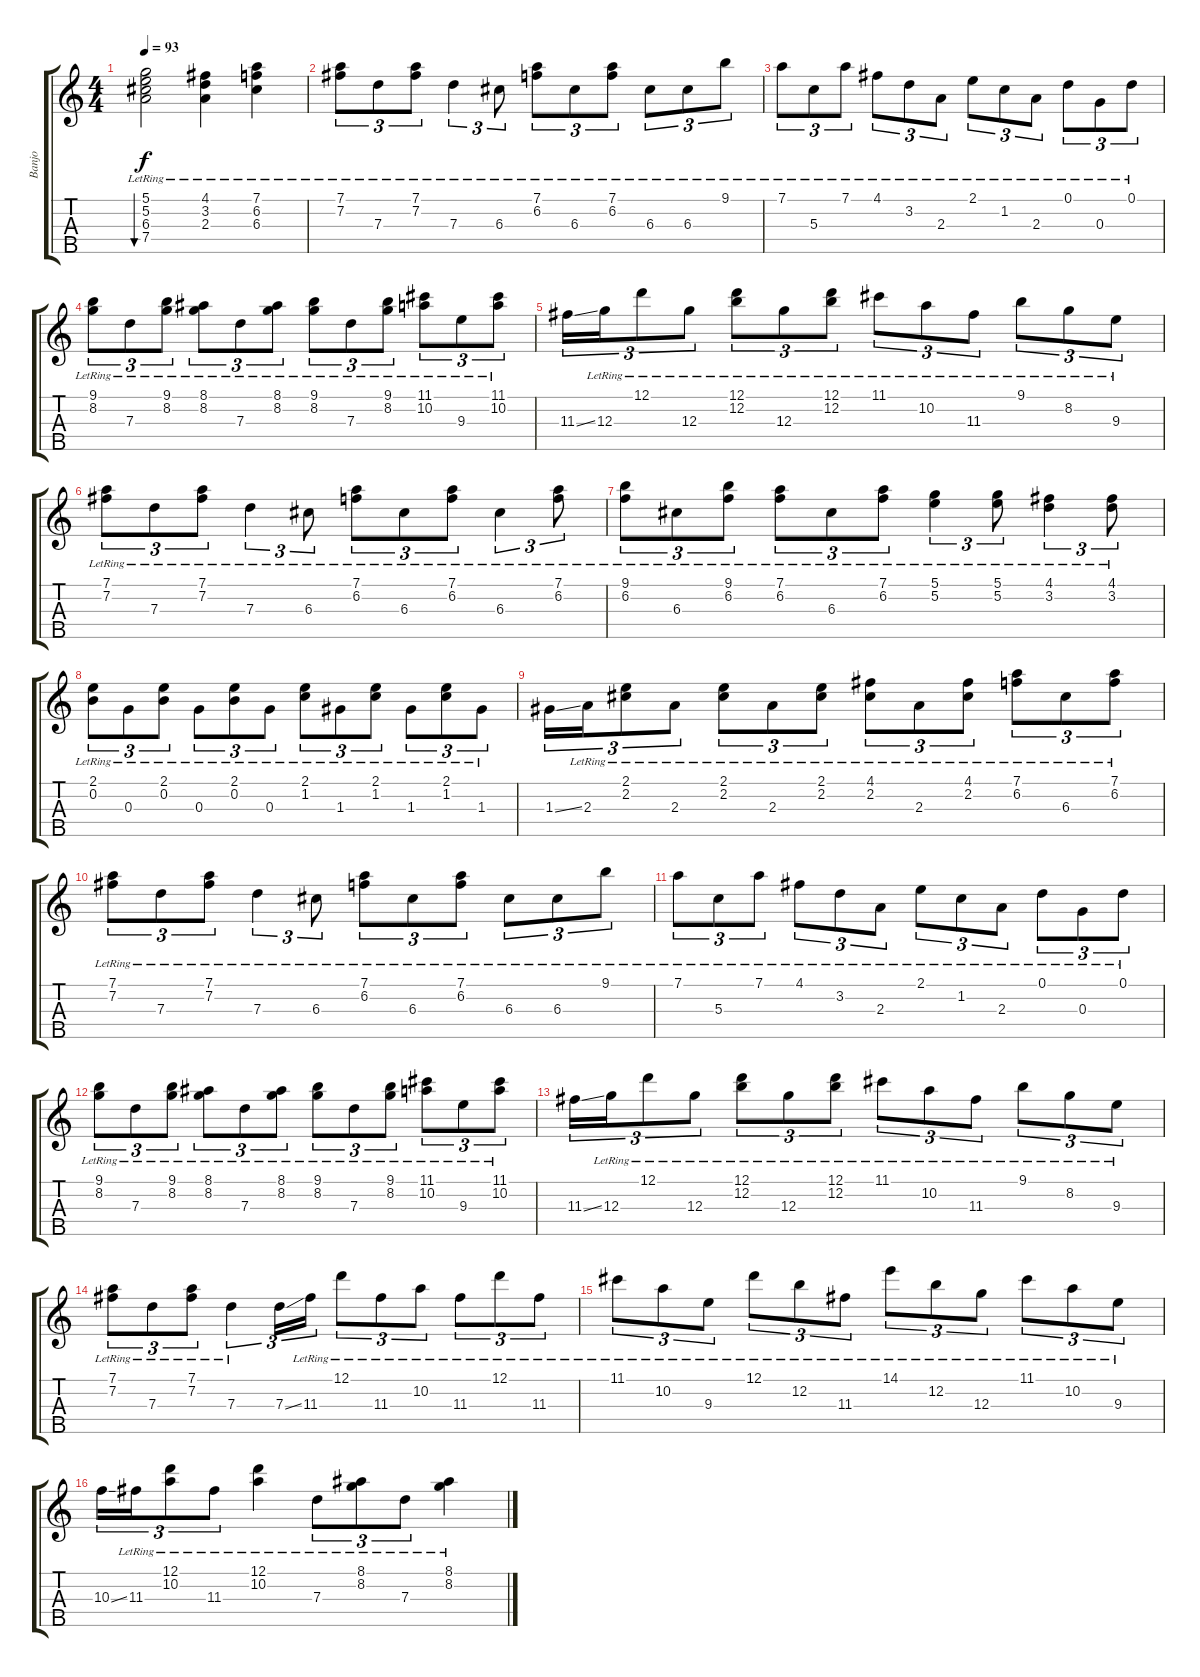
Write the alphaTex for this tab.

\track ("Banjo" "Banjo") {instrument banjo}
\staff {score tabs}
\tuning (D4 B3 G3 D3 A4) {hide}
\displaytranspose 12
\ts (4 4)
\tempo 93
\clef g2
\ks c
(5.1{lr} 5.2{lr} 6.3{lr} 7.4{lr}).2{bu 240 dy f} (4.1{lr} 3.2{lr} 2.3{lr}).4 (7.1{lr} 6.2{lr} 6.3{lr}).4 |
(7.1{lr} 7.2{lr}).8{tu (3 2)} 7.3{lr}.8{tu (3 2)} (7.1{lr} 7.2{lr}).8{tu (3 2)} 7.3{lr}.4{tu (3 2)} 6.3{lr}.8{tu (3 2)} (7.1{lr} 6.2{lr}).8{tu (3 2)} 6.3{lr}.8{tu (3 2)} (7.1{lr} 6.2{lr}).8{tu (3 2)} 6.3{lr}.8{tu (3 2)} 6.3{lr}.8{tu (3 2)} 9.1{lr}.8{tu (3 2)} |
7.1{lr}.8{tu (3 2)} 5.3{lr}.8{tu (3 2)} 7.1{lr}.8{tu (3 2)} 4.1{lr}.8{tu (3 2)} 3.2{lr}.8{tu (3 2)} 2.3{lr}.8{tu (3 2)} 2.1{lr}.8{tu (3 2)} 1.2{lr}.8{tu (3 2)} 2.3{lr}.8{tu (3 2)} 0.1{lr}.8{tu (3 2)} 0.3{lr}.8{tu (3 2)} 0.1{lr}.8{tu (3 2)} |
(9.1{lr} 8.2{lr}).8{tu (3 2)} 7.3{lr}.8{tu (3 2)} (9.1{lr} 8.2{lr}).8{tu (3 2)} (8.1{lr} 8.2{lr}).8{tu (3 2)} 7.3{lr}.8{tu (3 2)} (8.1{lr} 8.2{lr}).8{tu (3 2)} (9.1{lr} 8.2{lr}).8{tu (3 2)} 7.3{lr}.8{tu (3 2)} (9.1{lr} 8.2{lr}).8{tu (3 2)} (11.1{lr} 10.2{lr}).8{tu (3 2)} 9.3{lr}.8{tu (3 2)} (11.1{lr} 10.2{lr}).8{tu (3 2)} |
11.3{ss}.16{tu (3 2)} 12.3{lr}.16{tu (3 2)} 12.1{lr}.8{tu (3 2)} 12.3{lr}.8{tu (3 2)} (12.1{lr} 12.2{lr}).8{tu (3 2)} 12.3{lr}.8{tu (3 2)} (12.1{lr} 12.2{lr}).8{tu (3 2)} 11.1{lr}.8{tu (3 2)} 10.2{lr}.8{tu (3 2)} 11.3{lr}.8{tu (3 2)} 9.1{lr}.8{tu (3 2)} 8.2{lr}.8{tu (3 2)} 9.3{lr}.8{tu (3 2)} |
(7.1{lr} 7.2{lr}).8{tu (3 2)} 7.3{lr}.8{tu (3 2)} (7.1{lr} 7.2{lr}).8{tu (3 2)} 7.3{lr}.4{tu (3 2)} 6.3{lr}.8{tu (3 2)} (7.1{lr} 6.2{lr}).8{tu (3 2)} 6.3{lr}.8{tu (3 2)} (7.1{lr} 6.2{lr}).8{tu (3 2)} 6.3{lr}.4{tu (3 2)} (7.1{lr} 6.2{lr}).8{tu (3 2)} |
(9.1{lr} 6.2{lr}).8{tu (3 2)} 6.3{lr}.8{tu (3 2)} (9.1{lr} 6.2{lr}).8{tu (3 2)} (7.1{lr} 6.2{lr}).8{tu (3 2)} 6.3{lr}.8{tu (3 2)} (7.1{lr} 6.2{lr}).8{tu (3 2)} (5.1{lr} 5.2{lr}).4{tu (3 2)} (5.1{lr} 5.2{lr}).8{tu (3 2)} (4.1{lr} 3.2{lr}).4{tu (3 2)} (4.1{lr} 3.2{lr}).8{tu (3 2)} |
(2.1{lr} 0.2{lr}).8{tu (3 2)} 0.3{lr}.8{tu (3 2)} (2.1{lr} 0.2{lr}).8{tu (3 2)} 0.3{lr}.8{tu (3 2)} (2.1{lr} 0.2{lr}).8{tu (3 2)} 0.3{lr}.8{tu (3 2)} (2.1{lr} 1.2{lr}).8{tu (3 2)} 1.3{lr}.8{tu (3 2)} (2.1{lr} 1.2{lr}).8{tu (3 2)} 1.3{lr}.8{tu (3 2)} (2.1{lr} 1.2{lr}).8{tu (3 2)} 1.3{lr}.8{tu (3 2)} |
1.3{ss}.16{tu (3 2)} 2.3{lr}.16{tu (3 2)} (2.1{lr} 2.2{lr}).8{tu (3 2)} 2.3{lr}.8{tu (3 2)} (2.1{lr} 2.2{lr}).8{tu (3 2)} 2.3{lr}.8{tu (3 2)} (2.1{lr} 2.2{lr}).8{tu (3 2)} (4.1{lr} 2.2{lr}).8{tu (3 2)} 2.3{lr}.8{tu (3 2)} (4.1{lr} 2.2{lr}).8{tu (3 2)} (7.1{lr} 6.2{lr}).8{tu (3 2)} 6.3{lr}.8{tu (3 2)} (7.1{lr} 6.2{lr}).8{tu (3 2)} |
(7.1{lr} 7.2{lr}).8{tu (3 2)} 7.3{lr}.8{tu (3 2)} (7.1{lr} 7.2{lr}).8{tu (3 2)} 7.3{lr}.4{tu (3 2)} 6.3{lr}.8{tu (3 2)} (7.1{lr} 6.2{lr}).8{tu (3 2)} 6.3{lr}.8{tu (3 2)} (7.1{lr} 6.2{lr}).8{tu (3 2)} 6.3{lr}.8{tu (3 2)} 6.3{lr}.8{tu (3 2)} 9.1{lr}.8{tu (3 2)} |
7.1{lr}.8{tu (3 2)} 5.3{lr}.8{tu (3 2)} 7.1{lr}.8{tu (3 2)} 4.1{lr}.8{tu (3 2)} 3.2{lr}.8{tu (3 2)} 2.3{lr}.8{tu (3 2)} 2.1{lr}.8{tu (3 2)} 1.2{lr}.8{tu (3 2)} 2.3{lr}.8{tu (3 2)} 0.1{lr}.8{tu (3 2)} 0.3{lr}.8{tu (3 2)} 0.1{lr}.8{tu (3 2)} |
(9.1{lr} 8.2{lr}).8{tu (3 2)} 7.3{lr}.8{tu (3 2)} (9.1{lr} 8.2{lr}).8{tu (3 2)} (8.1{lr} 8.2{lr}).8{tu (3 2)} 7.3{lr}.8{tu (3 2)} (8.1{lr} 8.2{lr}).8{tu (3 2)} (9.1{lr} 8.2{lr}).8{tu (3 2)} 7.3{lr}.8{tu (3 2)} (9.1{lr} 8.2{lr}).8{tu (3 2)} (11.1{lr} 10.2{lr}).8{tu (3 2)} 9.3{lr}.8{tu (3 2)} (11.1{lr} 10.2{lr}).8{tu (3 2)} |
11.3{ss}.16{tu (3 2)} 12.3{lr}.16{tu (3 2)} 12.1{lr}.8{tu (3 2)} 12.3{lr}.8{tu (3 2)} (12.1{lr} 12.2{lr}).8{tu (3 2)} 12.3{lr}.8{tu (3 2)} (12.1{lr} 12.2{lr}).8{tu (3 2)} 11.1{lr}.8{tu (3 2)} 10.2{lr}.8{tu (3 2)} 11.3{lr}.8{tu (3 2)} 9.1{lr}.8{tu (3 2)} 8.2{lr}.8{tu (3 2)} 9.3{lr}.8{tu (3 2)} |
(7.1{lr} 7.2{lr}).8{tu (3 2)} 7.3{lr}.8{tu (3 2)} (7.1{lr} 7.2{lr}).8{tu (3 2)} 7.3{lr}.4{tu (3 2)} 7.3{ss}.16{tu (3 2)} 11.3{lr}.16{tu (3 2)} 12.1{lr}.8{tu (3 2)} 11.3{lr}.8{tu (3 2)} 10.2{lr}.8{tu (3 2)} 11.3{lr}.8{tu (3 2)} 12.1{lr}.8{tu (3 2)} 11.3{lr}.8{tu (3 2)} |
11.1{lr}.8{tu (3 2)} 10.2{lr}.8{tu (3 2)} 9.3{lr}.8{tu (3 2)} 12.1{lr}.8{tu (3 2)} 12.2{lr}.8{tu (3 2)} 11.3{lr}.8{tu (3 2)} 14.1{lr}.8{tu (3 2)} 12.2{lr}.8{tu (3 2)} 12.3{lr}.8{tu (3 2)} 11.1{lr}.8{tu (3 2)} 10.2{lr}.8{tu (3 2)} 9.3{lr}.8{tu (3 2)} |
10.3{ss}.16{tu (3 2)} 11.3{lr}.16{tu (3 2)} (12.1{lr} 10.2{lr}).8{tu (3 2)} 11.3{lr}.8{tu (3 2)} (12.1{lr} 10.2{lr}).4 7.3{lr}.8{tu (3 2)} (8.1{lr} 8.2{lr}).8{tu (3 2)} 7.3{lr}.8{tu (3 2)} (8.1{lr} 8.2{lr}).4
